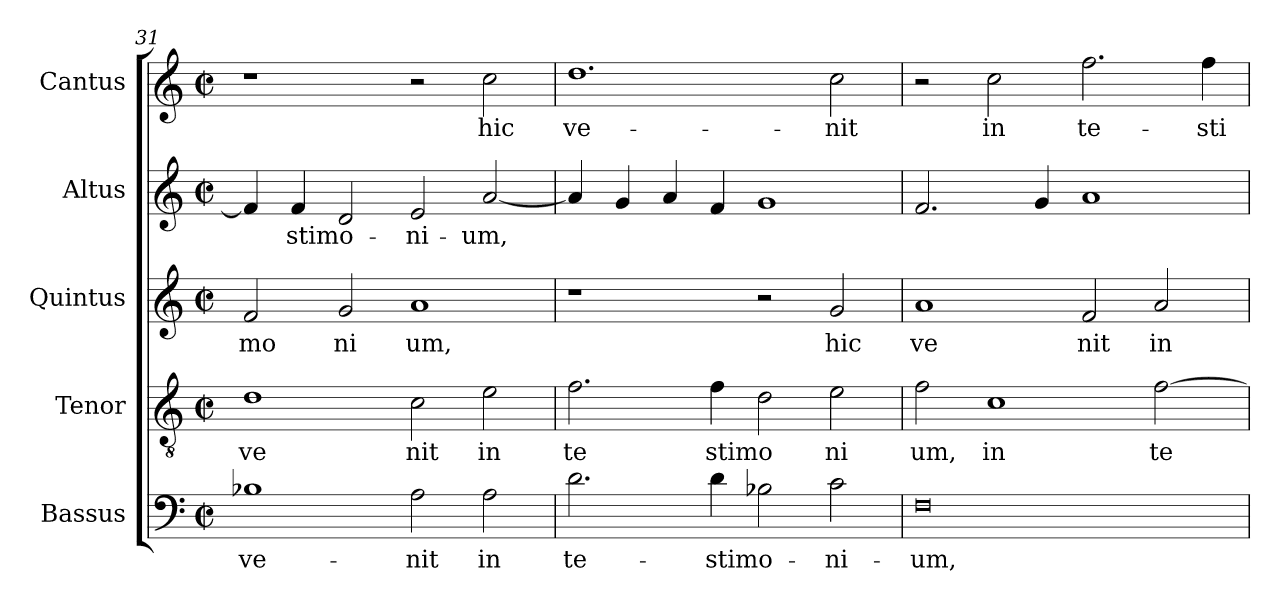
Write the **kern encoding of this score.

**kern	**text	**kern	**text	**kern	**text	**kern	**text	**kern	**text
*part5	*part5	*part4	*part4	*part3	*part3	*part2	*part2	*part1	*part1
*staff5	*staff5	*staff4	*staff4	*staff3	*staff3	*staff2	*staff2	*staff1	*staff1
*I"Bassus	*	*I"Tenor	*	*I"Quintus	*	*I"Altus	*	*I"Cantus	*
*clefF4	*	*clefGv2	*	*clefG2	*	*clefG2	*	*clefG2	*
*M2/2	*	*M2/2	*	*M2/2	*	*M2/2	*	*M2/2	*
*met(c|)	*	*met(c|)	*	*met(c|)	*	*met(c|)	*	*met(c|)	*
=31	=31	=31	=31	=31	=31	=31	=31	=31	=31
!	!LO:LY:b:cj	!	!LO:LY:b:cj	!	!LO:LY:b:cj	!	!	!	!
1B-X	ve-	1d	ve	2f/	mo	4f/]	.	1r	.
!	!	!	!	!	!	!	!LO:LY:b	!	!
.	.	.	.	.	.	4f/	-stimo-	.	.
!	!	!	!	!	!LO:LY:b:cj	!	!	!	!
.	.	.	.	2g/	ni	2d/	.	.	.
!	!LO:LY:b:cj	!	!LO:LY:b:cj	!	!LO:LY:b:cj	!	!LO:LY:b:cj	!	!
2A\	-nit	2c\	nit	1a	um,	2e/	-ni-	2r	.
!	!LO:LY:b:cj	!	!LO:LY:b:cj	!	!	!	!LO:LY:b	!	!LO:LY:b:cj
2A\	in	2e\	in	.	.	[<2a/	-um,	2cc\	hic
=32	=32	=32	=32	=32	=32	=32	=32	=32	=32
!	!LO:LY:b:cj	!	!LO:LY:b:cj	!	!	!	!	!	!LO:LY:b:cj
2.d\	te-	2.f\	te	1r	.	4a/]	.	1.dd	ve-
.	.	.	.	.	.	4g/	.	.	.
.	.	.	.	.	.	4a/	.	.	.
!	!LO:LY:b	!	!LO:LY:b	!	!	!	!	!	!
4d\	-stimo-	4f\	stimo	.	.	4f/	.	.	.
2B-\	.	2d\	.	2r	.	1g	.	.	.
!	!LO:LY:b:cj	!	!LO:LY:b:cj	!	!LO:LY:b:cj	!	!	!	!LO:LY:b:cj
2c\	-ni-	2e\	ni	2g/	hic	.	.	2cc\	-nit
=33	=33	=33	=33	=33	=33	=33	=33	=33	=33
!	!LO:LY:b:cj	!	!LO:LY:b:cj	!	!LO:LY:b:cj	!	!	!	!
0F	-um,	2f\	um,	1a	ve	2.f/	.	2r	.
!	!	!	!LO:LY:b:cj	!	!	!	!	!	!LO:LY:b:cj
.	.	1c	in	.	.	.	.	2cc\	in
.	.	.	.	.	.	4g/	.	.	.
!	!	!	!	!	!LO:LY:b:cj	!	!	!	!LO:LY:b:cj
.	.	.	.	2f/	nit	1a	.	2.ff\	te-
!	!	!	!LO:LY:b:cj	!	!LO:LY:b:cj	!	!	!	!
.	.	[>2f\	te	2a/	in	.	.	.	.
!	!	!	!	!	!	!	!	!	!LO:LY:b:cj
.	.	.	.	.	.	.	.	4ff\	-sti-
=	=	=	=	=	=	=	=	=	=
*-	*-	*-	*-	*-	*-	*-	*-	*-	*-
